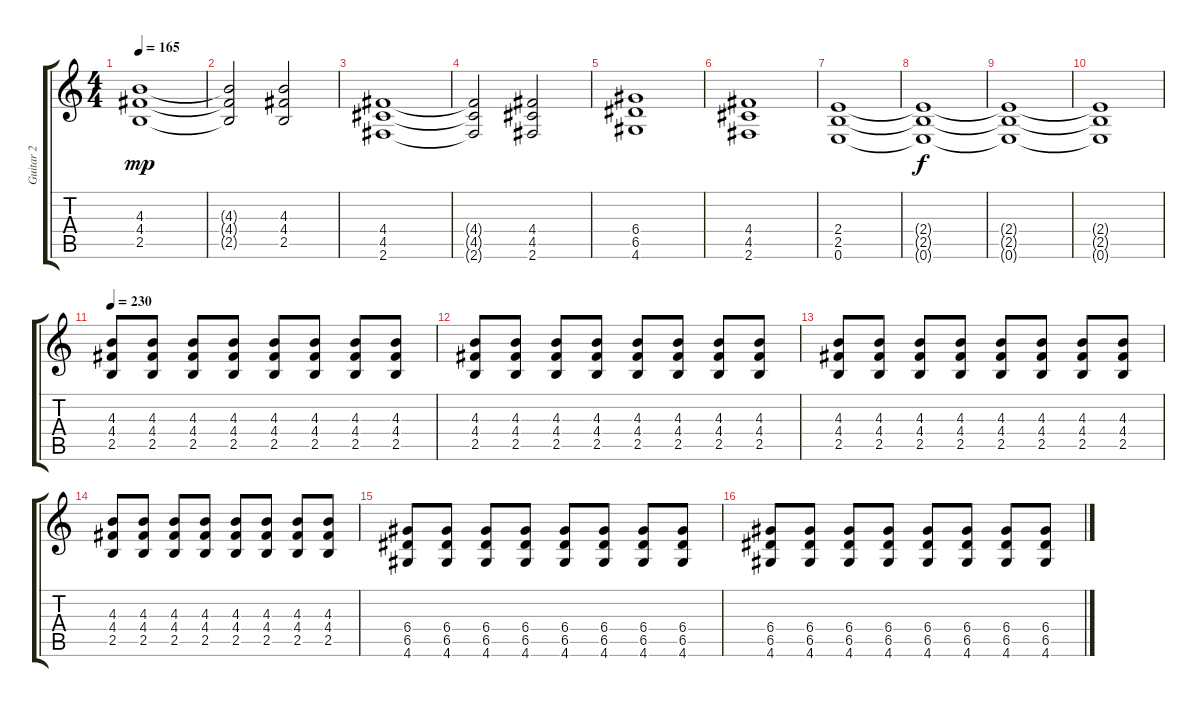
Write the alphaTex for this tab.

\track ("Guitar 2" "Guitar 2") {instrument overdrivenguitar}
\staff {score tabs}
\tuning (E4 B3 G3 D3 A2 E2) {hide}
\ts (4 4)
\tempo 165
\clef g2
\ks c
(4.3 4.4 2.5).1{dy mp} |
(4.3{t} 4.4{t} 2.5{t}).2 (4.3 4.4 2.5).2 |
(4.4 4.5 2.6).1 |
(4.4{t} 4.5{t} 2.6{t}).2 (4.4 4.5 2.6).2 |
(6.4 6.5 4.6).1 |
(4.4 4.5 2.6).1 |
(2.4 2.5 0.6).1 |
(2.4{t} 2.5{t} 0.6{t}).1{dy f} |
(2.4{t} 2.5{t} 0.6{t}).1 |
(2.4{t} 2.5{t} 0.6{t}).1 |
\tempo 230
(4.3 4.4 2.5).8 (4.3 4.4 2.5).8 (4.3 4.4 2.5).8 (4.3 4.4 2.5).8 (4.3 4.4 2.5).8 (4.3 4.4 2.5).8 (4.3 4.4 2.5).8 (4.3 4.4 2.5).8 |
(4.3 4.4 2.5).8 (4.3 4.4 2.5).8 (4.3 4.4 2.5).8 (4.3 4.4 2.5).8 (4.3 4.4 2.5).8 (4.3 4.4 2.5).8 (4.3 4.4 2.5).8 (4.3 4.4 2.5).8 |
(4.3 4.4 2.5).8 (4.3 4.4 2.5).8 (4.3 4.4 2.5).8 (4.3 4.4 2.5).8 (4.3 4.4 2.5).8 (4.3 4.4 2.5).8 (4.3 4.4 2.5).8 (4.3 4.4 2.5).8 |
(4.3 4.4 2.5).8 (4.3 4.4 2.5).8 (4.3 4.4 2.5).8 (4.3 4.4 2.5).8 (4.3 4.4 2.5).8 (4.3 4.4 2.5).8 (4.3 4.4 2.5).8 (4.3 4.4 2.5).8 |
(6.4 6.5 4.6).8 (6.4 6.5 4.6).8 (6.4 6.5 4.6).8 (6.4 6.5 4.6).8 (6.4 6.5 4.6).8 (6.4 6.5 4.6).8 (6.4 6.5 4.6).8 (6.4 6.5 4.6).8 |
(6.4 6.5 4.6).8 (6.4 6.5 4.6).8 (6.4 6.5 4.6).8 (6.4 6.5 4.6).8 (6.4 6.5 4.6).8 (6.4 6.5 4.6).8 (6.4 6.5 4.6).8 (6.4 6.5 4.6).8
